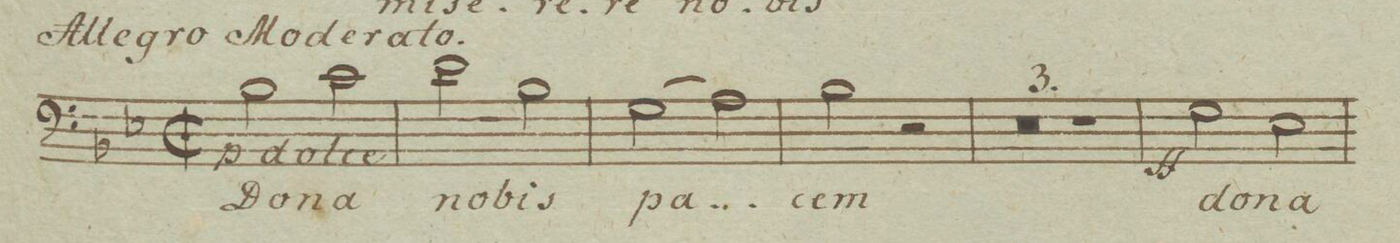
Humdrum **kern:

**kern	**text	**dynam
*I"Basso	*	*
*clefF4	*	*
*k[b-e-]	*	*
*met(c|)	*	*
*M2/2	*	*
2B-\	Do-	p
2c\	-na	.
=2	=2	=2
2d\	no-	.
2B-\	-bis	.
=3	=3	=3
(2G\	pa-	.
2A\)	.	.
=4	=4	=4
2B-\	-cem	.
2r	.	.
=5	=5	=5
0r	.	.
=6	=6	=6
=7	=7	=7
1r	.	.
=8	=8	=8
2G\	do-	ff
2E-\	-na	.
=9	=9	=9
*-	*-	*-
